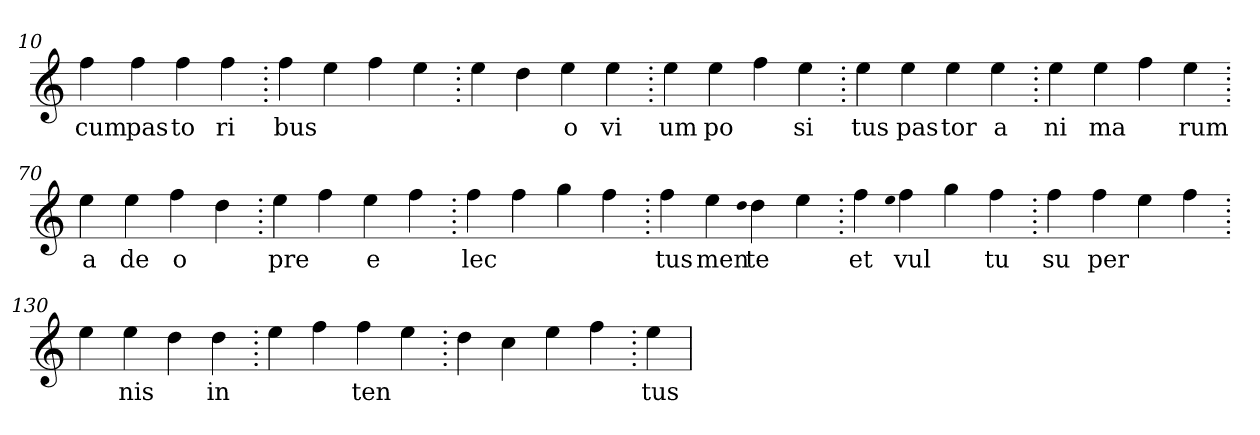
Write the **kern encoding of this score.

**kern	**text
*part1	*part1
*staff1	*staff1
*clefG2	*
=10.	=10.
4ff	cum
4ff	pas
4ff	to
4ff	ri
=20.	=20.
4ff	bus
4ee	.
4ff	.
4ee	.
=30.	=30.
4ee	.
4dd	.
4ee	o
4ee	vi
=40.	=40.
4ee	um
4ee	po
4ff	.
4ee	si
=50.	=50.
4ee	tus
4ee	pas
4ee	tor
4ee	a
=60.	=60.
4ee	ni
4ee	ma
4ff	.
4ee	rum
=70.	=70.
4ee	a
4ee	de
4ff	o
4dd	.
=80.	=80.
4ee	pre
4ff	.
4ee	e
4ff	.
=90.	=90.
4ff	lec
4ff	.
4gg	.
4ff	.
=100.	=100.
4ff	tus
4ee	men
qqdd	.
4dd	te
4ee	.
=110.	=110.
4ff	et
qqee	.
4ff	vul
4gg	.
4ff	tu
=120.	=120.
4ff	su
4ff	per
4ee	.
4ff	.
=130.	=130.
4ee	.
4ee	nis
4dd	.
4dd	in
=140.	=140.
4ee	.
4ff	.
4ff	ten
4ee	.
=150.	=150.
4dd	.
4cc	.
4ee	.
4ff	.
=160.	=160.
4ee	tus
=	=
*-	*-
